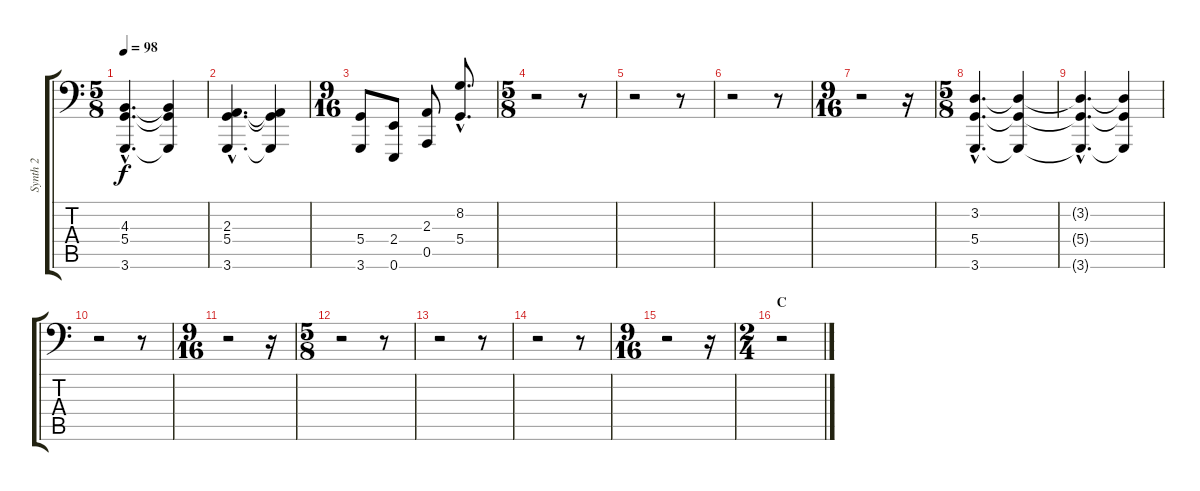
\track ("Synth 2" "Synth 2") {instrument synthbrass1}
\staff {score tabs}
\tuning (E3 B2 G2 D2 A1 E1) {hide}
\ts (5 8)
\tempo 98
\clef f4
\ks c
(4.3{hac} 5.4{hac} 3.6{hac}).4{d dy f} (4.3{t} 5.4{t} 3.6{t}).4 |
(2.3{hac} 5.4{hac} 3.6{hac}).4{d} (2.3{t} 5.4{t} 3.6{t}).4 |
\ts (9 16)
(5.4 3.6).8 (2.4 0.6).8 (2.3 0.5).8 (8.2{hac} 5.4{hac}).8{d} |
\ts (5 8)
r.2 r.8 |
r.2 r.8 |
r.2 r.8 |
\ts (9 16)
r.2 r.16 |
\ts (5 8)
(3.2{hac} 5.4{hac} 3.6{hac}).4{d} (3.2{t} 5.4{t} 3.6{t}).4 |
(3.2{hac t} 5.4{hac t} 3.6{hac t}).4{d} (3.2{t} 5.4{t} 3.6{t}).4 |
r.2 r.8 |
\ts (9 16)
r.2 r.16 |
\ts (5 8)
r.2 r.8 |
r.2 r.8 |
r.2 r.8 |
\ts (9 16)
r.2 r.16 |
\ts (2 4)
\section ("" "C")
r.2
